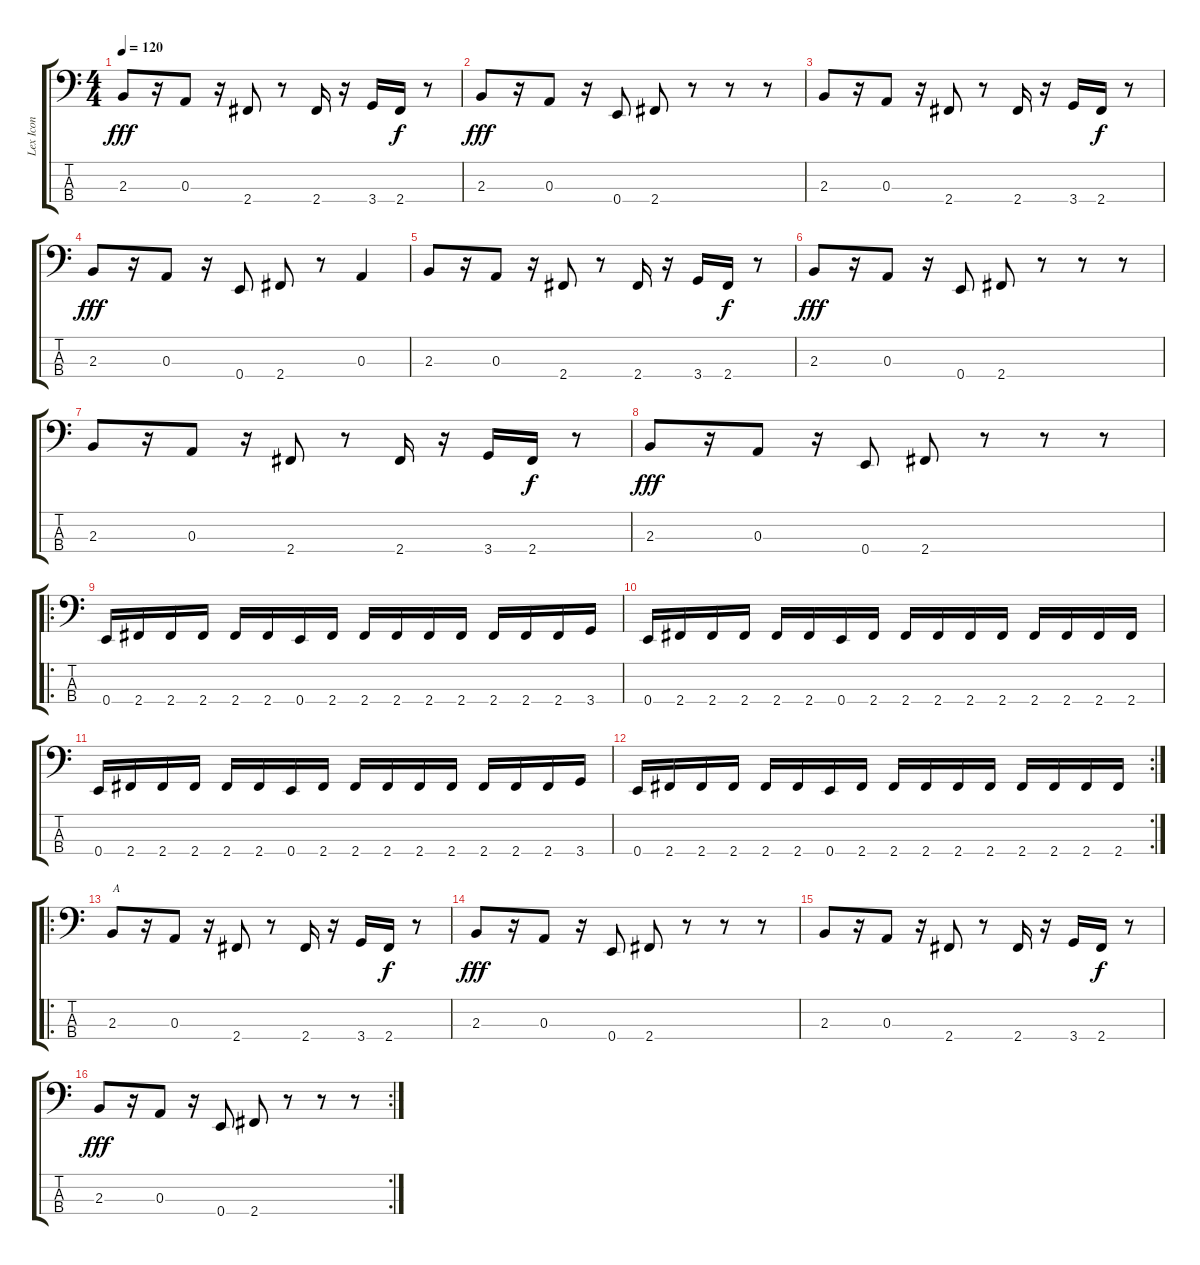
\track ("Lex Icon" "Lex Icon") {instrument electricbasspick}
\staff {score tabs}
\tuning (G2 D2 A1 E1) {hide}
\ts (4 4)
\tempo 120
\clef f4
\ks c
2.3.8{dy fff instrument electricbasspick} r.16 0.3.8 r.16 2.4.8 r.8 2.4.16 r.16 3.4.16 2.4.16{dy f} r.8 |
2.3.8{dy fff} r.16 0.3.8 r.16 0.4.8 2.4.8 r.8 r.8 r.8 |
2.3.8 r.16 0.3.8 r.16 2.4.8 r.8 2.4.16 r.16 3.4.16 2.4.16{dy f} r.8 |
2.3.8{dy fff} r.16 0.3.8 r.16 0.4.8 2.4.8 r.8 0.3.4 |
2.3.8 r.16 0.3.8 r.16 2.4.8 r.8 2.4.16 r.16 3.4.16 2.4.16{dy f} r.8 |
2.3.8{dy fff} r.16 0.3.8 r.16 0.4.8 2.4.8 r.8 r.8 r.8 |
2.3.8 r.16 0.3.8 r.16 2.4.8 r.8 2.4.16 r.16 3.4.16 2.4.16{dy f} r.8 |
2.3.8{dy fff} r.16 0.3.8 r.16 0.4.8 2.4.8 r.8 r.8 r.8 |
\ro
0.4.16 2.4.16 2.4.16 2.4.16 2.4.16 2.4.16 0.4.16 2.4.16 2.4.16 2.4.16 2.4.16 2.4.16 2.4.16 2.4.16 2.4.16 3.4.16 |
0.4.16 2.4.16 2.4.16 2.4.16 2.4.16 2.4.16 0.4.16 2.4.16 2.4.16 2.4.16 2.4.16 2.4.16 2.4.16 2.4.16 2.4.16 2.4.16 |
0.4.16 2.4.16 2.4.16 2.4.16 2.4.16 2.4.16 0.4.16 2.4.16 2.4.16 2.4.16 2.4.16 2.4.16 2.4.16 2.4.16 2.4.16 3.4.16 |
\rc 2
0.4.16 2.4.16 2.4.16 2.4.16 2.4.16 2.4.16 0.4.16 2.4.16 2.4.16 2.4.16 2.4.16 2.4.16 2.4.16 2.4.16 2.4.16 2.4.16 |
\ro
2.3.8{txt "A"} r.16 0.3.8 r.16 2.4.8 r.8 2.4.16 r.16 3.4.16 2.4.16{dy f} r.8 |
2.3.8{dy fff} r.16 0.3.8 r.16 0.4.8 2.4.8 r.8 r.8 r.8 |
2.3.8 r.16 0.3.8 r.16 2.4.8 r.8 2.4.16 r.16 3.4.16 2.4.16{dy f} r.8 |
\rc 2
2.3.8{dy fff} r.16 0.3.8 r.16 0.4.8 2.4.8 r.8 r.8 r.8
